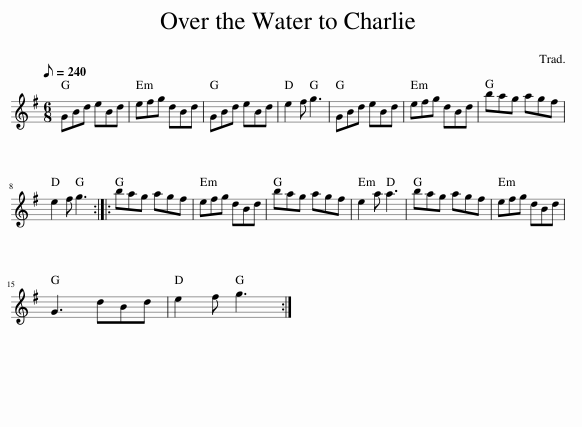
X:1
L:1/8
Q:1/8=240
M:6/8
I:linebreak $
K:G
V:1 treble
V:1
 GBd eBd | efg dBd | GBd eBd | e2 f g3 | GBd eBd | %5
 efg dBd | bag agf |$ e2 f g3 :: bag agf | efg dBd | %10
 bag agf | e2 a a3 | bag agf | efg dBd |$ G3 dBd | %15
 e2 f g3 :| %16
